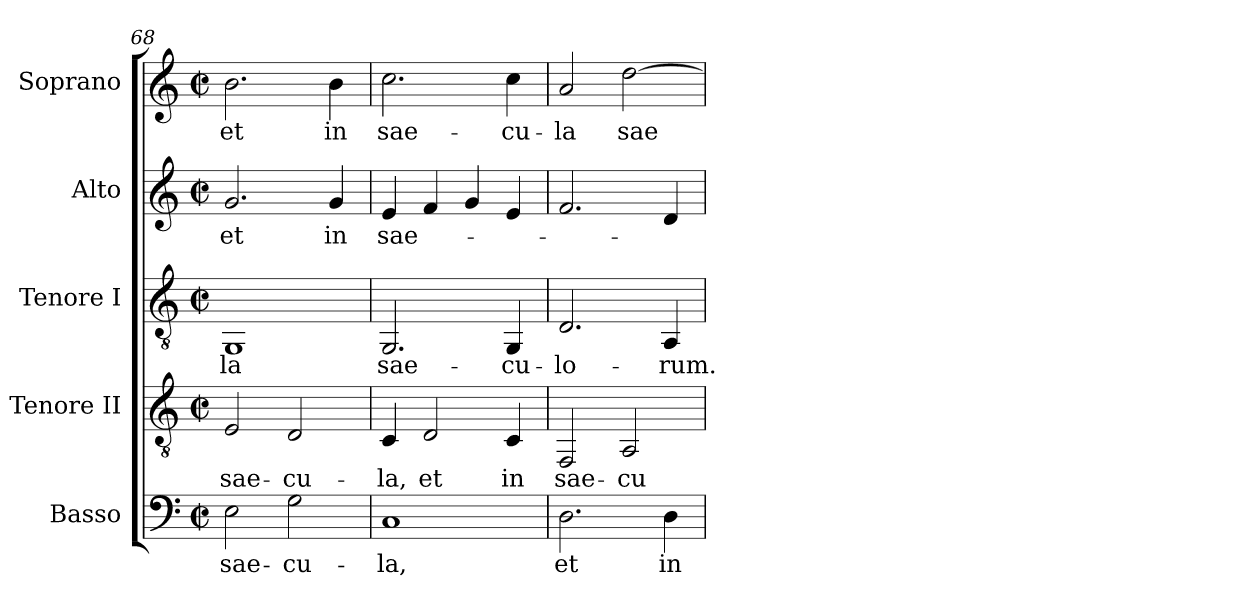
**kern	**text	**kern	**text	**kern	**text	**kern	**text	**kern	**text
*part5	*part5	*part4	*part4	*part3	*part3	*part2	*part2	*part1	*part1
*staff5	*staff5	*staff4	*staff4	*staff3	*staff3	*staff2	*staff2	*staff1	*staff1
*I"Basso	*	*I"Tenore II	*	*I"Tenore I	*	*I"Alto	*	*I"Soprano	*
*I'B.	*	*I'T.	*	*I'T.	*	*I'A.	*	*I'S.	*
*clefF4	*	*clefGv2	*	*clefGv2	*	*clefG2	*	*clefG2	*
*k[]	*	*k[]	*	*k[]	*	*k[]	*	*k[]	*
*C:	*	*C:	*	*C:	*	*C:	*	*C:	*
*M2/2	*	*M2/2	*	*M2/2	*	*M2/2	*	*M2/2	*
*met(c|)	*	*met(c|)	*	*met(c|)	*	*met(c|)	*	*met(c|)	*
=68	=68	=68	=68	=68	=68	=68	=68	=68	=68
!	!LO:LY:b:color=#000000	!	!	!	!	!	!	!	!
!	!	!	!LO:LY:b:color=#000000	!	!	!	!	!	!
!	!	!	!	!	!LO:LY:b:color=#000000	!	!	!	!
!	!	!	!	!	!	!	!LO:LY:b:color=#000000	!	!
!	!	!	!	!	!	!	!	!	!LO:LY:b:color=#000000
2Ei\	sae-	2Ei/	sae-	1GGi	-la	2.gi/	et	2.bi\	et
!	!LO:LY:b:color=#000000	!	!	!	!	!	!	!	!
!	!	!	!LO:LY:b:color=#000000	!	!	!	!	!	!
2Gi\	-cu-	2Di/	-cu-	.	.	.	.	.	.
!	!	!	!	!	!	!	!LO:LY:b:color=#000000	!	!
!	!	!	!	!	!	!	!	!	!LO:LY:b:color=#000000
.	.	.	.	.	.	4gi/	in	4bi\	in
=69	=69	=69	=69	=69	=69	=69	=69	=69	=69
!	!LO:LY:b:color=#000000	!	!	!	!	!	!	!	!
!	!	!	!LO:LY:b:color=#000000	!	!	!	!	!	!
!	!	!	!	!	!LO:LY:b:color=#000000	!	!	!	!
!	!	!	!	!	!	!	!LO:LY:b:color=#000000	!	!
!	!	!	!	!	!	!	!	!	!LO:LY:b:color=#000000
1Ci	-la,	4Ci/	-la,	2.GGi/	sae-	4ei/	sae-	2.cci\	sae-
!	!	!	!LO:LY:b:color=#000000	!	!	!	!	!	!
.	.	2Di/	et	.	.	4fi/	.	.	.
.	.	.	.	.	.	4gi/	.	.	.
!	!	!	!LO:LY:b:color=#000000	!	!	!	!	!	!
!	!	!	!	!	!LO:LY:b:color=#000000	!	!	!	!
!	!	!	!	!	!	!	!	!	!LO:LY:b:color=#000000
.	.	4Ci/	in	4GGi/	-cu-	4ei/	.	4cci\	-cu-
=70	=70	=70	=70	=70	=70	=70	=70	=70	=70
!	!LO:LY:b:color=#000000	!	!	!	!	!	!	!	!
!	!	!	!LO:LY:b:color=#000000	!	!	!	!	!	!
!	!	!	!	!	!LO:LY:b:color=#000000	!	!	!	!
!	!	!	!	!	!	!	!	!	!LO:LY:b:color=#000000
2.Di\	et	2FFi/	sae-	2.Di/	-lo-	2.fi/	.	2ai/	-la
!	!	!	!LO:LY:b:color=#000000	!	!	!	!	!	!
!	!	!	!	!	!	!	!	!	!LO:LY:b:color=#000000
.	.	2AAi/	-cu-	.	.	.	.	[>2ddi\	sae-
!	!LO:LY:b:color=#000000	!	!	!	!	!	!	!	!
!	!	!	!	!	!LO:LY:b:color=#000000	!	!	!	!
4Di\	in	.	.	4AAi/	-rum.	4di/	.	.	.
=	=	=	=	=	=	=	=	=	=
*-	*-	*-	*-	*-	*-	*-	*-	*-	*-
